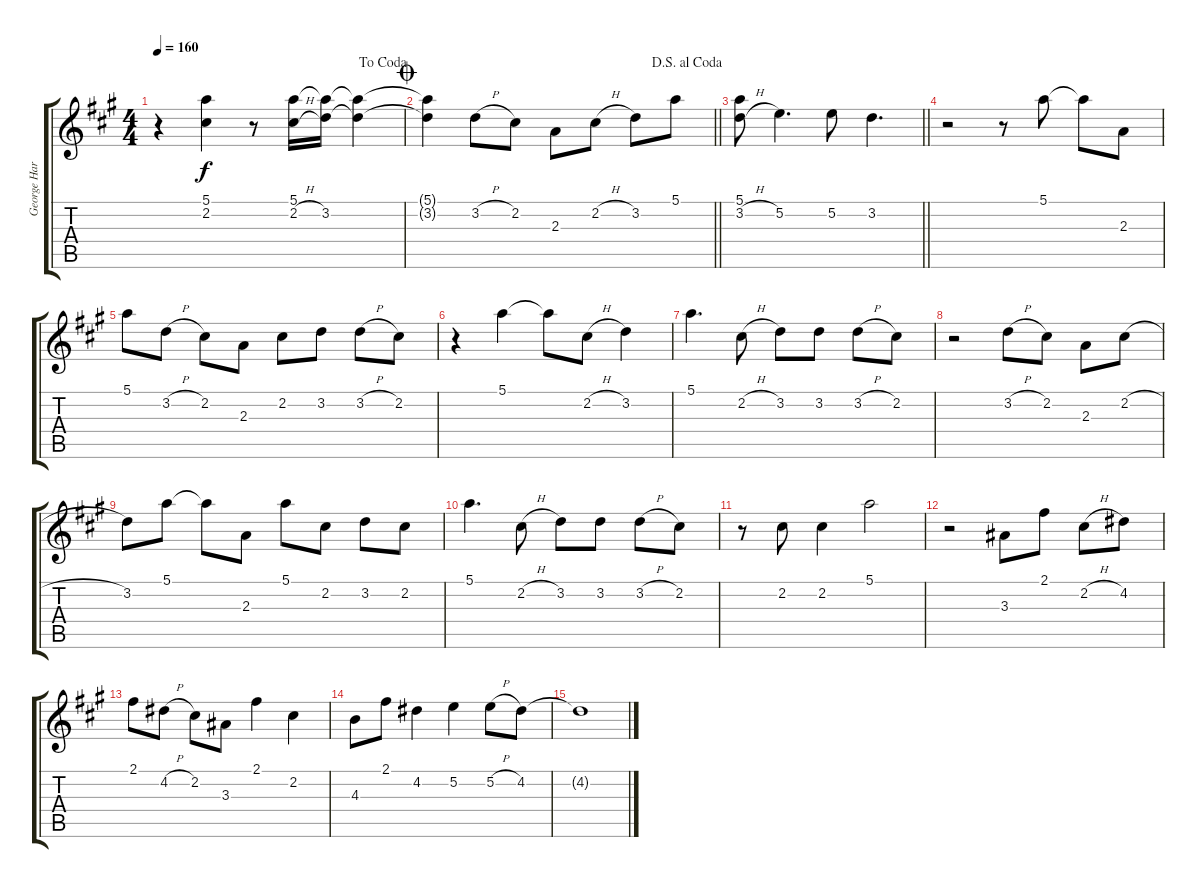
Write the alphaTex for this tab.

\track ("George Harrison (Gtr. 2)" "George Har") {instrument overdrivenguitar}
\staff {score tabs}
\tuning (E4 B3 G3 D3 A2 E2) {hide}
\ts (4 4)
\jump dacoda
\tempo 160
\clef g2
\ks a
r.4{dy f} (5.1 2.2).4 r.8 (5.1 2.2{h}).16 (5.1{t} 3.2).16 (5.1{t} 3.2{t}).4 |
\jump coda
\jump dalsegnoalcoda
\barLineRight lightlight
(5.1{t} 3.2{t}).4 3.2{h}.8 2.2.8 2.3.8 2.2{h}.8 3.2.8 5.1.8 |
\barLineRight lightlight
(5.1 3.2{h}).8 5.2.4{d} 5.2.8 3.2.4{d} |
r.2 r.8 5.1.8 5.1{t}.8 2.3.8 |
5.1.8 3.2{h}.8 2.2.8 2.3.8 2.2.8 3.2.8 3.2{h}.8 2.2.8 |
r.4 5.1.4 5.1{t}.8 2.2{h}.8 3.2.4 |
5.1.4{d} 2.2{h}.8 3.2.8 3.2.8 3.2{h}.8 2.2.8 |
r.2 3.2{h}.8 2.2.8 2.3.8 2.2{h}.8 |
3.2.8 5.1.8 5.1{t}.8 2.3.8 5.1.8 2.2.8 3.2.8 2.2.8 |
5.1.4{d} 2.2{h}.8 3.2.8 3.2.8 3.2{h}.8 2.2.8 |
r.8 2.2.8 2.2.4 5.1.2 |
r.2 3.3.8 2.1.8 2.2{h}.8 4.2.8 |
2.1.8 4.2{h}.8 2.2.8 3.3.8 2.1.4 2.2.4 |
4.3.8 2.1.8 4.2.4 5.2.4 5.2{h}.8 4.2.8 |
4.2{t}.1
